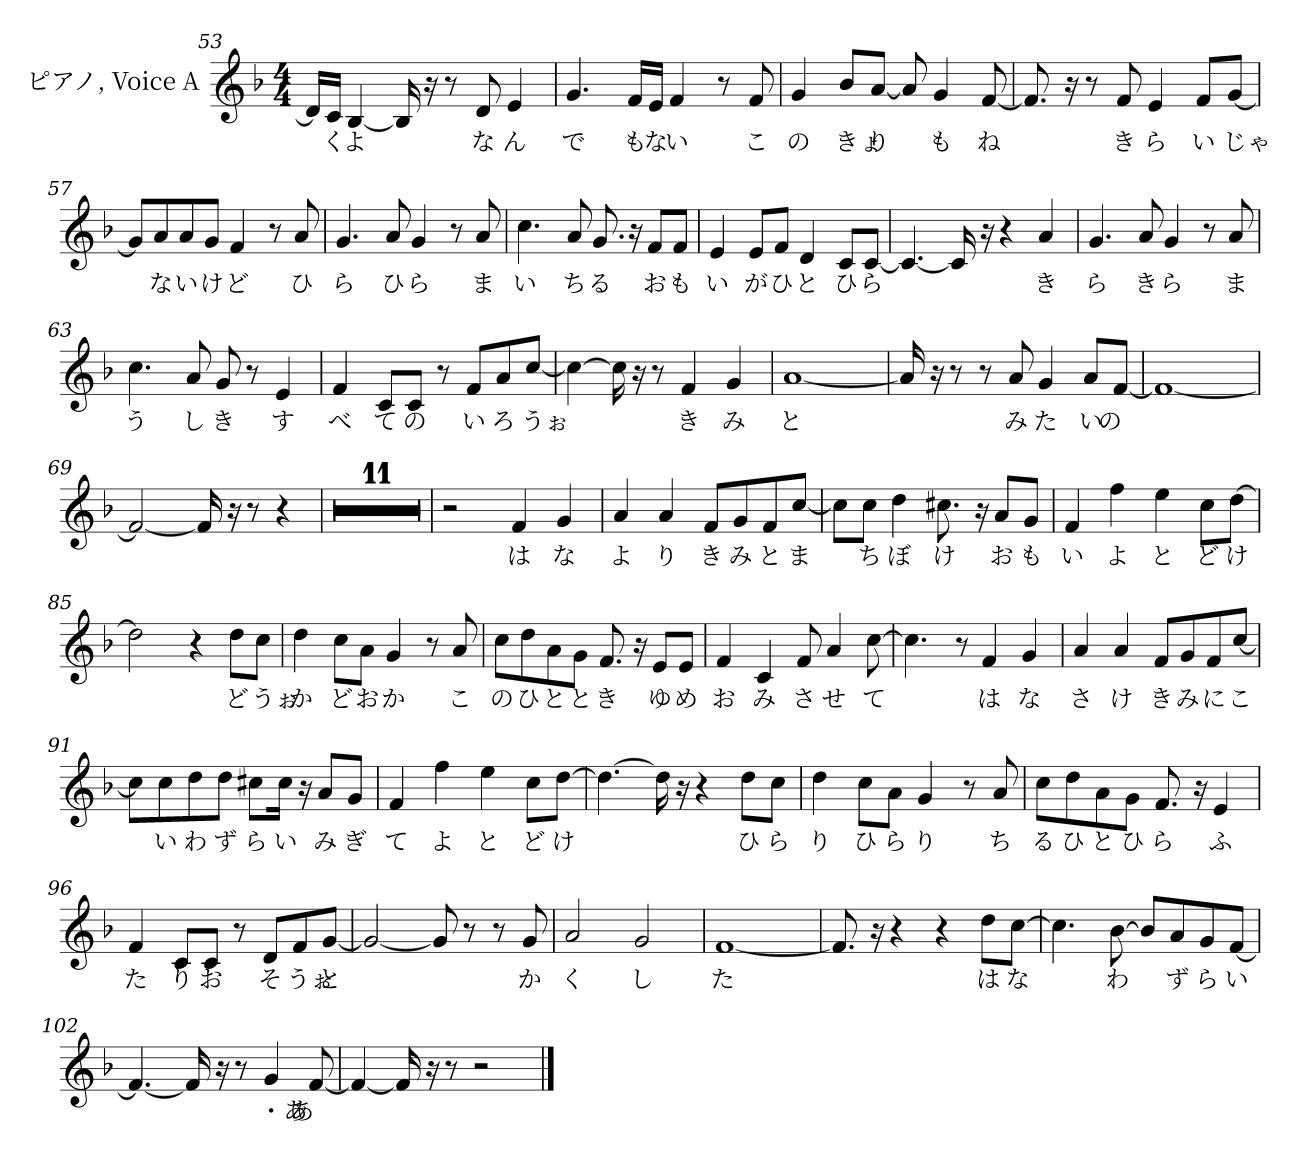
**kern	**text
*part1	*part1
*staff1	*staff1
*I"ピアノ, Voice A	*
*clefG2	*
*k[b-]	*
*M4/4	*
=53	=53
16d/LL]	.
!	!LO:LY:b
16c/JJ	く
!	!LO:LY:b
[4B-/	よ
16B-/]	.
16r	.
8r	.
!	!LO:LY:b
8d/	な
!	!LO:LY:b
4e/	ん
=54	=54
!	!LO:LY:b
4.g/	で
!	!LO:LY:b
16f/LL	も
!	!LO:LY:b
16e/JJ	な
!	!LO:LY:b
4f/	い
8r	.
!	!LO:LY:b
8f/	こ
=55	=55
!	!LO:LY:b
4g/	の
!	!LO:LY:b
8b-/L	きょ
!	!LO:LY:b
[8a/J	り
8a/]	.
!	!LO:LY:b
4g/	も
!	!LO:LY:b
[8f/	ね
=56	=56
8.f/]	.
16r	.
8r	.
!	!LO:LY:b
8f/	き
!	!LO:LY:b
4e/	ら
!	!LO:LY:b
8f/L	い
!	!LO:LY:b
[8g/J	じゃ
!!LO:LB:g=z
=57	=57
8g/L]	.
!	!LO:LY:b
8a/	な
!	!LO:LY:b
8a/	い
!	!LO:LY:b
8g/J	け
!	!LO:LY:b
4f/	ど
8r	.
!	!LO:LY:b
8a/	ひ
=58	=58
!	!LO:LY:b
4.g/	ら
!	!LO:LY:b
8a/	ひ
!	!LO:LY:b
4g/	ら
8r	.
!	!LO:LY:b
8a/	ま
=59	=59
!	!LO:LY:b
4.cc\	い
!	!LO:LY:b
8a/	ち
!	!LO:LY:b
8.g/	る
16r	.
!	!LO:LY:b
8f/L	お
!	!LO:LY:b
8f/J	も
=60	=60
!	!LO:LY:b
4e/	い
!	!LO:LY:b
8e/L	が
!	!LO:LY:b
8f/J	ひ
!	!LO:LY:b
4d/	と
!	!LO:LY:b
8c/L	ひ
!	!LO:LY:b
[8c/J	ら
=61	=61
4.c/_	.
16c/]	.
16r	.
4r	.
!	!LO:LY:b
4a/	き
=62	=62
!	!LO:LY:b
4.g/	ら
!	!LO:LY:b
8a/	き
!	!LO:LY:b
4g/	ら
8r	.
!	!LO:LY:b
8a/	ま
!!LO:LB:g=z
=63	=63
!	!LO:LY:b
4.cc\	う
!	!LO:LY:b
8a/	し
!	!LO:LY:b
8g/	き
8r	.
!	!LO:LY:b
4e/	す
=64	=64
!	!LO:LY:b
4f/	べ
!	!LO:LY:b
8c/L	て
!	!LO:LY:b
8c/J	の
8r	.
!	!LO:LY:b
8f/L	い
!	!LO:LY:b
8a/	ろ
!	!LO:LY:b
[8cc/J	うぉ
=65	=65
4cc\_	.
16cc\]	.
16r	.
8r	.
!	!LO:LY:b
4f/	き
!	!LO:LY:b
4g/	み
=66	=66
!	!LO:LY:b
[1a	と
=67	=67
16a/]	.
16r	.
8r	.
8r	.
!	!LO:LY:b
8a/	み
!	!LO:LY:b
4g/	た
!	!LO:LY:b
8a/L	い
!	!LO:LY:b
[8f/J	の
=68	=68
1f_	.
=69	=69
2f/_	.
16f/]	.
16r	.
8r	.
4r	.
=70	=70
1r	.
!!LO:LB:g=z
=71	=71
1r	.
=72	=72
1r	.
=73	=73
1r	.
=74	=74
1r	.
=75	=75
1r	.
=76	=76
1r	.
=77	=77
1r	.
=78	=78
1r	.
=79	=79
1r	.
=80	=80
1r	.
=81	=81
2r	.
!	!LO:LY:b
4f/	は
!	!LO:LY:b
4g/	な
=82	=82
!	!LO:LY:b
4a/	よ
!	!LO:LY:b
4a/	り
!	!LO:LY:b
8f/L	き
!	!LO:LY:b
8g/	み
!	!LO:LY:b
8f/	と
!	!LO:LY:b
[8cc/J	ま
=83	=83
8cc\L]	.
!	!LO:LY:b
8cc\J	ち
!	!LO:LY:b
4dd\	ぼ
!	!LO:LY:b
8.cc#X\	け
16r	.
!	!LO:LY:b
8a/L	お
!	!LO:LY:b
8g/J	も
!!LO:PB:g=z
=84	=84
!	!LO:LY:b
4f/	い
!	!LO:LY:b
4ff\	よ
!	!LO:LY:b
4ee\	と
!	!LO:LY:b
8cc\L	ど
!	!LO:LY:b
[8dd\J	け
=85	=85
2dd\]	.
4r	.
!	!LO:LY:b
8dd\L	ど
!	!LO:LY:b
8cc\J	うぉ
=86	=86
!	!LO:LY:b
4dd\	か
!	!LO:LY:b
8cc\L	ど
!	!LO:LY:b
8a\J	お
!	!LO:LY:b
4g/	か
8r	.
!	!LO:LY:b
8a/	こ
=87	=87
!	!LO:LY:b
8cc\L	の
!	!LO:LY:b
8dd\	ひ
!	!LO:LY:b
8a\	と
!	!LO:LY:b
8g\J	と
!	!LO:LY:b
8.f/	き
16r	.
!	!LO:LY:b
8e/L	ゆ
!	!LO:LY:b
8e/J	め
=88	=88
!	!LO:LY:b
4f/	お
!	!LO:LY:b
4c/	み
!	!LO:LY:b
8f/	さ
!	!LO:LY:b
4a/	せ
!	!LO:LY:b
[8cc\	て
=89	=89
4.cc\]	.
8r	.
!	!LO:LY:b
4f/	は
!	!LO:LY:b
4g/	な
=90	=90
!	!LO:LY:b
4a/	さ
!	!LO:LY:b
4a/	け
!	!LO:LY:b
8f/L	き
!	!LO:LY:b
8g/	み
!	!LO:LY:b
8f/	に
!	!LO:LY:b
[8cc/J	こ
!!LO:LB:g=z
=91	=91
8cc\L]	.
!	!LO:LY:b
8cc\	い
!	!LO:LY:b
8dd\	わ
!	!LO:LY:b
8dd\J	ず
!	!LO:LY:b
8cc#X\L	ら
!	!LO:LY:b
16cc#\Jk	い
16r	.
!	!LO:LY:b
8a/L	み
!	!LO:LY:b
8g/J	ぎ
=92	=92
!	!LO:LY:b
4f/	て
!	!LO:LY:b
4ff\	よ
!	!LO:LY:b
4ee\	と
!	!LO:LY:b
8cc\L	ど
!	!LO:LY:b
[8dd\J	け
=93	=93
4.dd\_	.
16dd\]	.
16r	.
4r	.
!	!LO:LY:b
8dd\L	ひ
!	!LO:LY:b
8cc\J	ら
=94	=94
!	!LO:LY:b
4dd\	り
!	!LO:LY:b
8cc\L	ひ
!	!LO:LY:b
8a\J	ら
!	!LO:LY:b
4g/	り
8r	.
!	!LO:LY:b
8a/	ち
=95	=95
!	!LO:LY:b
8cc\L	る
!	!LO:LY:b
8dd\	ひ
!	!LO:LY:b
8a\	と
!	!LO:LY:b
8g\J	ひ
!	!LO:LY:b
8.f/	ら
16r	.
!	!LO:LY:b
4e/	ふ
=96	=96
!	!LO:LY:b
4f/	た
!	!LO:LY:b
8c/L	り
!	!LO:LY:b
8c/J	お
8r	.
!	!LO:LY:b
8d/L	そ
!	!LO:LY:b
8f/	うぉ
!	!LO:LY:b
[8g/J	と
!!LO:LB:g=z
=97	=97
2g/_	.
8g/]	.
8r	.
8r	.
!	!LO:LY:b
8g/	か
=98	=98
!	!LO:LY:b
2a/	く
!	!LO:LY:b
2g/	し
=99	=99
!	!LO:LY:b
[1f	た
=100	=100
8.f/]	.
16r	.
4r	.
4r	.
!	!LO:LY:b
8dd\L	は
!	!LO:LY:b
[8cc\J	な
=101	=101
4.cc\]	.
!	!LO:LY:b
[8b-\	わ
8b-/L]	.
!	!LO:LY:b
8a/	ず
!	!LO:LY:b
8g/	ら
!	!LO:LY:b
[8f/J	い
=102	=102
4.f/_	.
16f/]	.
16r	.
8r	.
!	!LO:LY:b
4g/	・あ
!	!LO:LY:b
[8f/	あ
=103	=103
4f/_	.
16f/]	.
16r	.
8r	.
2r	.
==	==
*-	*-
